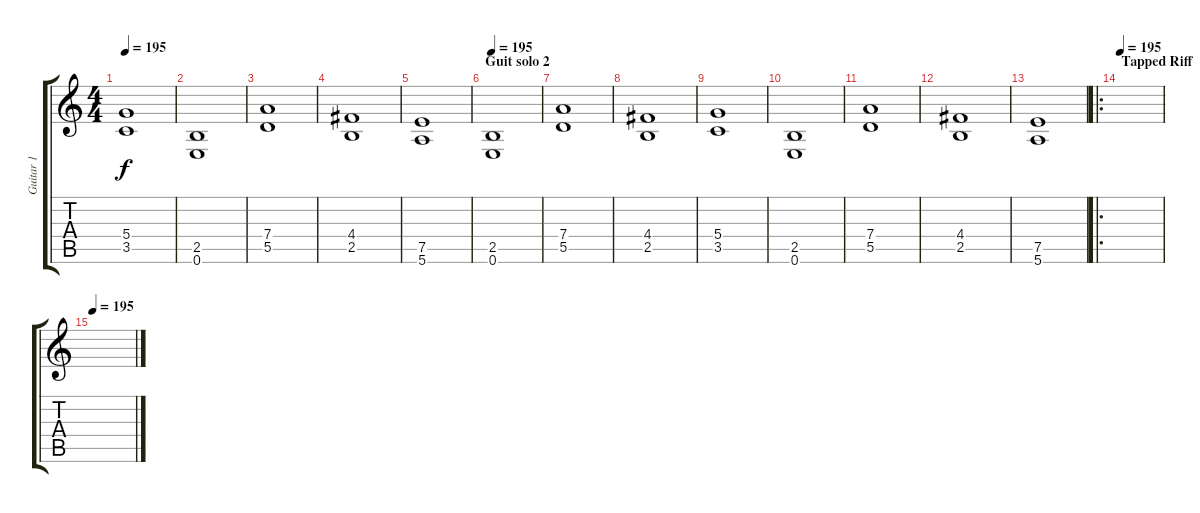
\track ("Guitar 1" "Guitar 1") {instrument distortionguitar}
\staff {score tabs}
\tuning (E4 B3 G3 D3 A2 E2) {hide}
\ts (4 4)
\tempo 195
\clef g2
\ks c
(5.4 3.5).1{dy f} |
(2.5 0.6).1 |
(7.4 5.5).1 |
(4.4 2.5).1 |
(7.5 5.6).1 |
\section ("" "Guit solo 2")
\tempo 195
(2.5 0.6).1 |
(7.4 5.5).1 |
(4.4 2.5).1 |
(5.4 3.5).1 |
(2.5 0.6).1 |
(7.4 5.5).1 |
(4.4 2.5).1 |
(7.5 5.6).1 |
\ro
\section ("" "Tapped Riff")
\tempo 195
|
\tempo 195
